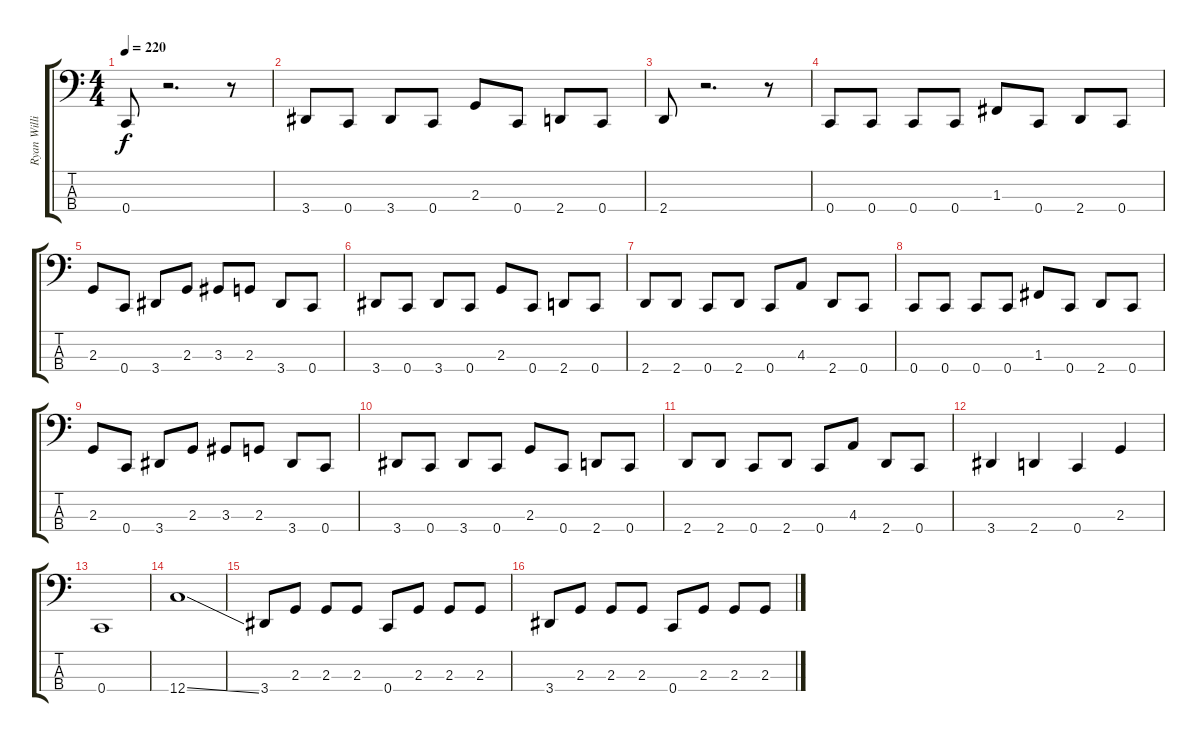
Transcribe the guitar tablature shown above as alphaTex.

\track ("Ryan Williams (Bass)" "Ryan Willi") {instrument electricbassfinger}
\staff {score tabs}
\tuning (Eb2 Bb1 F1 C1) {hide}
\ts (4 4)
\tempo 220
\clef f4
\ks c
0.4.8{dy f instrument electricbassfinger} r.2{d} r.8 |
3.4.8 0.4.8 3.4.8 0.4.8 2.3.8 0.4.8 2.4.8 0.4.8 |
2.4.8 r.2{d} r.8 |
0.4.8 0.4.8 0.4.8 0.4.8 1.3.8 0.4.8 2.4.8 0.4.8 |
2.3.8 0.4.8 3.4.8 2.3.8 3.3.8 2.3.8 3.4.8 0.4.8 |
3.4.8 0.4.8 3.4.8 0.4.8 2.3.8 0.4.8 2.4.8 0.4.8 |
2.4.8 2.4.8 0.4.8 2.4.8 0.4.8 4.3.8 2.4.8 0.4.8 |
0.4.8 0.4.8 0.4.8 0.4.8 1.3.8 0.4.8 2.4.8 0.4.8 |
2.3.8 0.4.8 3.4.8 2.3.8 3.3.8 2.3.8 3.4.8 0.4.8 |
3.4.8 0.4.8 3.4.8 0.4.8 2.3.8 0.4.8 2.4.8 0.4.8 |
2.4.8 2.4.8 0.4.8 2.4.8 0.4.8 4.3.8 2.4.8 0.4.8 |
3.4.4 2.4.4 0.4.4 2.3.4 |
0.4.1 |
12.4{ss}.1 |
3.4.8 2.3.8 2.3.8 2.3.8 0.4.8 2.3.8 2.3.8 2.3.8 |
3.4.8 2.3.8 2.3.8 2.3.8 0.4.8 2.3.8 2.3.8 2.3.8
